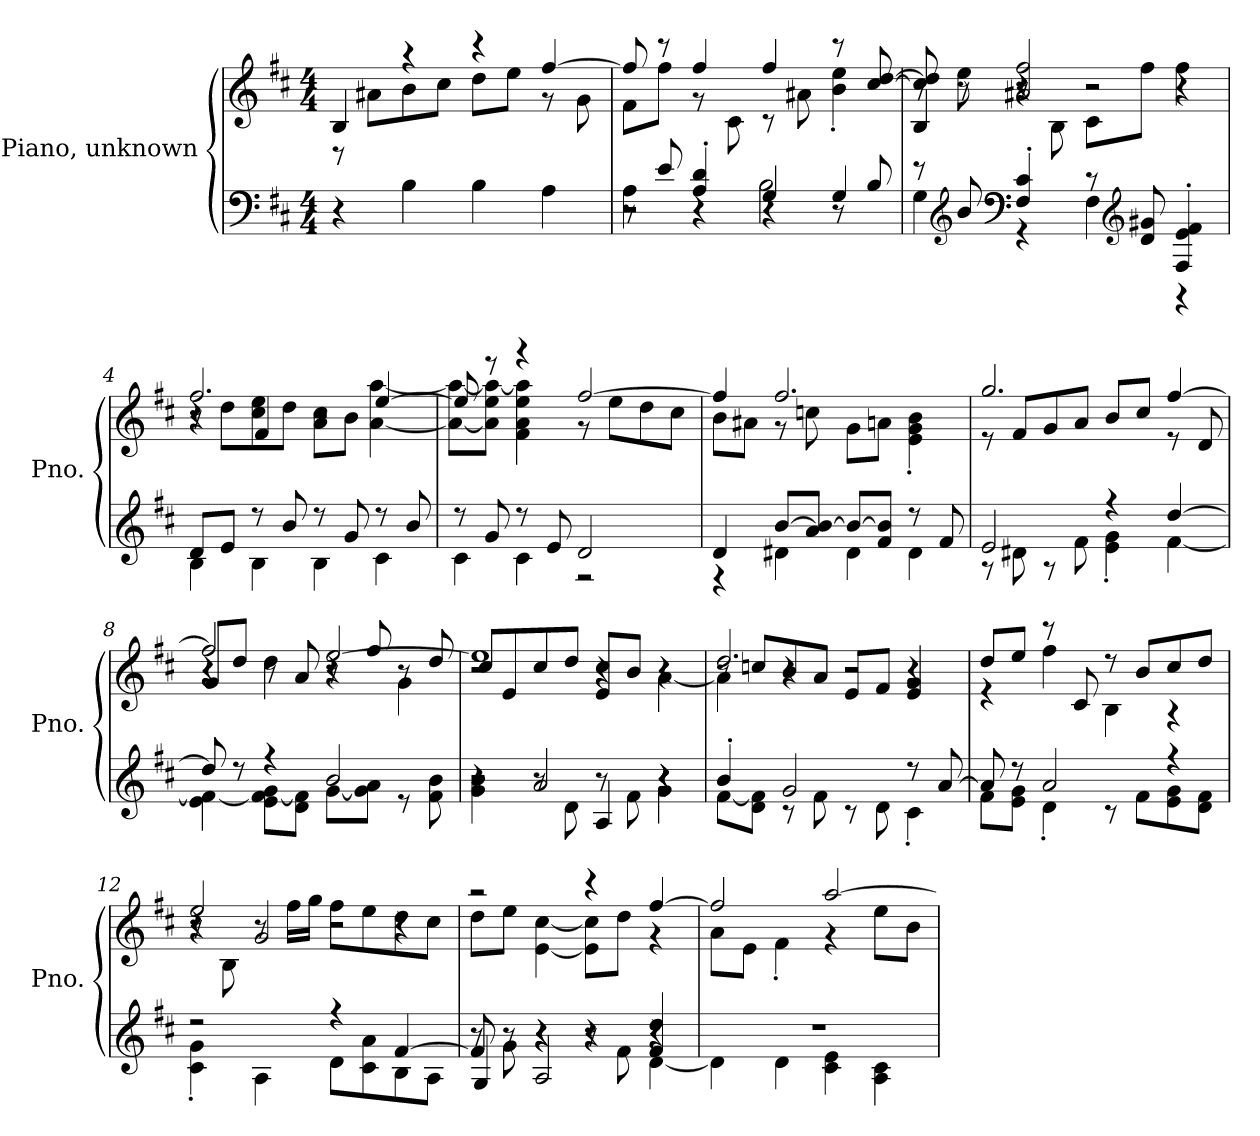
**kern	**kern
*part1	*part1
*staff2	*staff1
*I"Piano, unknown	*
*I'Pno.	*
*clefF4	*clefG2
*k[f#c#]	*k[f#c#]
*M4/4	*M4/4
*MM120	*MM120
=1	=1
*	*^
4r	4B/	8r
.	.	8a#X\L
4B\	4r	8b\
.	.	8cc#\J
4B\	4r	8dd\L
.	.	8ee\J
4A\	[4ff#/	8r
.	.	8g\
=2	=2	=2
*^	*	*
*	*^	*	*
8r	4A\	2r	8ff#/]	8f#\L
8e/	.	.	8r	8ff#\J
4A/' 4d/'	4r	.	4ff#/	8r
.	.	.	.	8c#\
4G/	2B\	4r	4ff#/	8r
.	.	.	.	8a#X\
8r	.	4G/	8r	4b\' 4ee\'
8B/	.	.	[8cc#/ [8dd/	.
*	*v	*v	*	*
=3	=3	=3	=3
*	*	*	*^
8r	4G\	8cc#/] 8dd/]	8r	4B/
*clefG2	*	*	*	*
8b/	.	8r	8ee\	.
*clefF4	*	*	*	*
4F#/' 4c#/'	4r	2a#X/ 2ff#/	8r	4r
.	.	.	8B\	.
8r	4F#\	.	8c#\L	2r
*clefG2	*	*	*	*
8d/ 8g#X/	.	.	8ff#\J	.
4F#/' 4e/' 4f#/'	4r	4r	4ff#\	.
!!LO:LB:g=z	!!	!!
=4	=4	=4	=4	=4
8d/L	4B\	2.ff#/	8r	4r
8e/J	.	.	8dd\L	.
8r	4B\	.	8cc#\ 8ee\	4f#/
8b/	.	.	8dd\J	.
8r	4B\	.	8a\ 8cc#\L	2r
8g/	.	.	8b\J	.
8r	4c#\	[4ee/	[4a\ [4aa\	.
8b/	.	.	.	.
*	*	*	*v	*v
=5	=5	=5	=5
8r	4c#\	8ee/]	8a\_ 8aa\_L
8g/	.	8r	8a\] 8ee\ 8aa\_J
8r	4c#\	4r	4f#\ 4a\ 4ee\ 4aa\]
8e/	.	.	.
2d/	2r	[2ff#/	8r
.	.	.	8ee\L
.	.	.	8dd\
.	.	.	8cc#\J
=6	=6	=6	=6
4d/	4r	4ff#/]	8b\L
.	.	.	8a#X\J
[8b/L	4d#X\	2.ff#/	8r
8a/ 8b/_J	.	.	8ccn\
8b/L_	4d#\	.	8g\L
8f#/ 8b/]J	.	.	8an\J
8r	4d#\	.	4e\' 4g\' 4b\'
8f#/	.	.	.
=7	=7	=7	=7
2e/	8r	2.gg/	8r
.	8d#X\	.	8f#/L
.	8r	.	8g/
.	8f#\	.	8a/J
4r	4e\' 4g\'	.	8b/L
.	.	.	8cc#/J
[4dd/	[4f#\	[4ff#/	8r
.	.	.	8d/
!!LO:LB:g=z
=8	=8	=8	=8
*	*	*	*^
8dd/]	4e\ 4f#\_	2ff#/]	4r	8g/L
8r	.	.	.	8dd/J
4r	8e\ 8f#\_ 8g\L	.	4dd\	8r
.	8d\ 8f#\]J	.	.	8a/
2b/	[8g\L	[2ee/	4r	8r
.	8g\] 8a\J	.	.	8ff#/
.	8r	.	4g\	8r
.	8f#\ 8b\	.	.	8dd/
=9	=9	=9	=9	=9
*	*^	*	*	*
4r	4g\ 4b\	2r	1ee]	2r	8cc#/L
.	.	.	.	.	8e/
2a/	8r	.	.	.	8cc#/
.	8d\	.	.	.	8dd/J
.	8r	4A/	.	4r	8e/ 8cc#/L
.	8f#\	.	.	.	8b/J
4r	4g\	4r	.	[4a\	4r
*	*v	*v	*	*	*
=10	=10	=10	=10	=10
4b'/	[8f#\L	2.dd/	4a\]	8r
.	8d\ 8f#\]J	.	.	8ccn/L
2g/	8r	.	4r	8b/
.	8f#\	.	.	8a/J
.	8r	.	2r	8e/L
.	8d\	.	.	8f#/J
8r	4c#'\	4r	.	4e/ 4g/
[8a/	.	.	.	.
*	*	*	*v	*v
=11	=11	=11	=11
8a/]	8f#\L	8dd/L	4r
8r	8e\ 8g\J	8ee/J	.
2a/	4d'\	8r	4ff#\
.	.	8c#/	.
.	8r	8r	4B\
.	8f#\L	8b/L	.
4r	8e\ 8g\	8cc#/	4r
.	8d\ 8f#\J	8dd/J	.
!!LO:LB:g=z
=12	=12	=12	=12
*	*	*	*^
2r	4c#\' 4g\'	2ee/	8r	4r
.	.	.	8B\	.
.	4A\	.	8r	2g/
.	.	.	16ff#\LL	.
.	.	.	16gg\JJ	.
4r	8d\L	2r	8ff#\L	.
.	8c#\ 8a\	.	8ee\	.
[4f#/	8B\	.	8dd\	4r
.	8A\J	.	8cc#\J	.
*	*	*	*v	*v
=13	=13	=13	=13
*	*^	*	*
8f#/]	8r	4G/	2r	8dd\L
8r	8g\	.	.	8ee\J
4r	4r	2A/	.	[4e\ [4cc#\
4r	8r	.	4r	8e\] 8cc#\]L
.	8f#\	.	.	8dd\J
4f#/ 4dd/	[4d\	4r	[4ff#/	4r
*	*v	*v	*	*
=14	=14	=14	=14
1r	4d\]	2ff#/]	8a\L
.	.	.	8e\J
.	4d\	.	4f#'\
.	4c#\ 4e\	[2aa/	4r
.	4A\ 4c#\	.	8ee\L
.	.	.	8b\J
*v	*v	*	*
*	*v	*v
=	=
*-	*-
